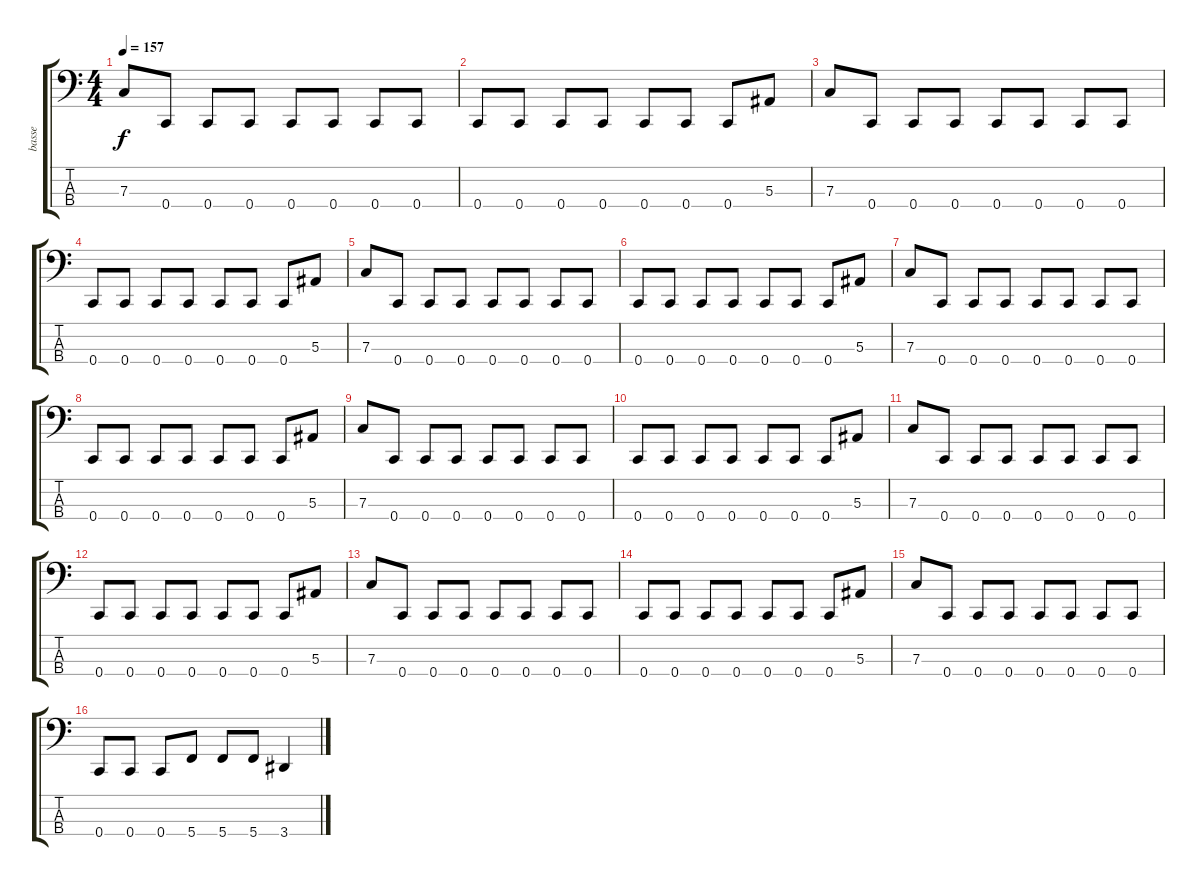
\track ("basse" "basse") {instrument electricbasspick}
\staff {score tabs}
\tuning (Eb2 Bb1 F1 C1) {hide}
\ts (4 4)
\tempo 157
\clef f4
\ks c
7.3.8{dy f} 0.4.8 0.4.8 0.4.8 0.4.8 0.4.8 0.4.8 0.4.8 |
0.4.8 0.4.8 0.4.8 0.4.8 0.4.8 0.4.8 0.4.8 5.3.8 |
7.3.8 0.4.8 0.4.8 0.4.8 0.4.8 0.4.8 0.4.8 0.4.8 |
0.4.8 0.4.8 0.4.8 0.4.8 0.4.8 0.4.8 0.4.8 5.3.8 |
7.3.8 0.4.8 0.4.8 0.4.8 0.4.8 0.4.8 0.4.8 0.4.8 |
0.4.8 0.4.8 0.4.8 0.4.8 0.4.8 0.4.8 0.4.8 5.3.8 |
7.3.8 0.4.8 0.4.8 0.4.8 0.4.8 0.4.8 0.4.8 0.4.8 |
0.4.8 0.4.8 0.4.8 0.4.8 0.4.8 0.4.8 0.4.8 5.3.8 |
7.3.8 0.4.8 0.4.8 0.4.8 0.4.8 0.4.8 0.4.8 0.4.8 |
0.4.8 0.4.8 0.4.8 0.4.8 0.4.8 0.4.8 0.4.8 5.3.8 |
7.3.8 0.4.8 0.4.8 0.4.8 0.4.8 0.4.8 0.4.8 0.4.8 |
0.4.8 0.4.8 0.4.8 0.4.8 0.4.8 0.4.8 0.4.8 5.3.8 |
7.3.8 0.4.8 0.4.8 0.4.8 0.4.8 0.4.8 0.4.8 0.4.8 |
0.4.8 0.4.8 0.4.8 0.4.8 0.4.8 0.4.8 0.4.8 5.3.8 |
7.3.8 0.4.8 0.4.8 0.4.8 0.4.8 0.4.8 0.4.8 0.4.8 |
0.4.8 0.4.8 0.4.8 5.4.8 5.4.8 5.4.8 3.4.4
